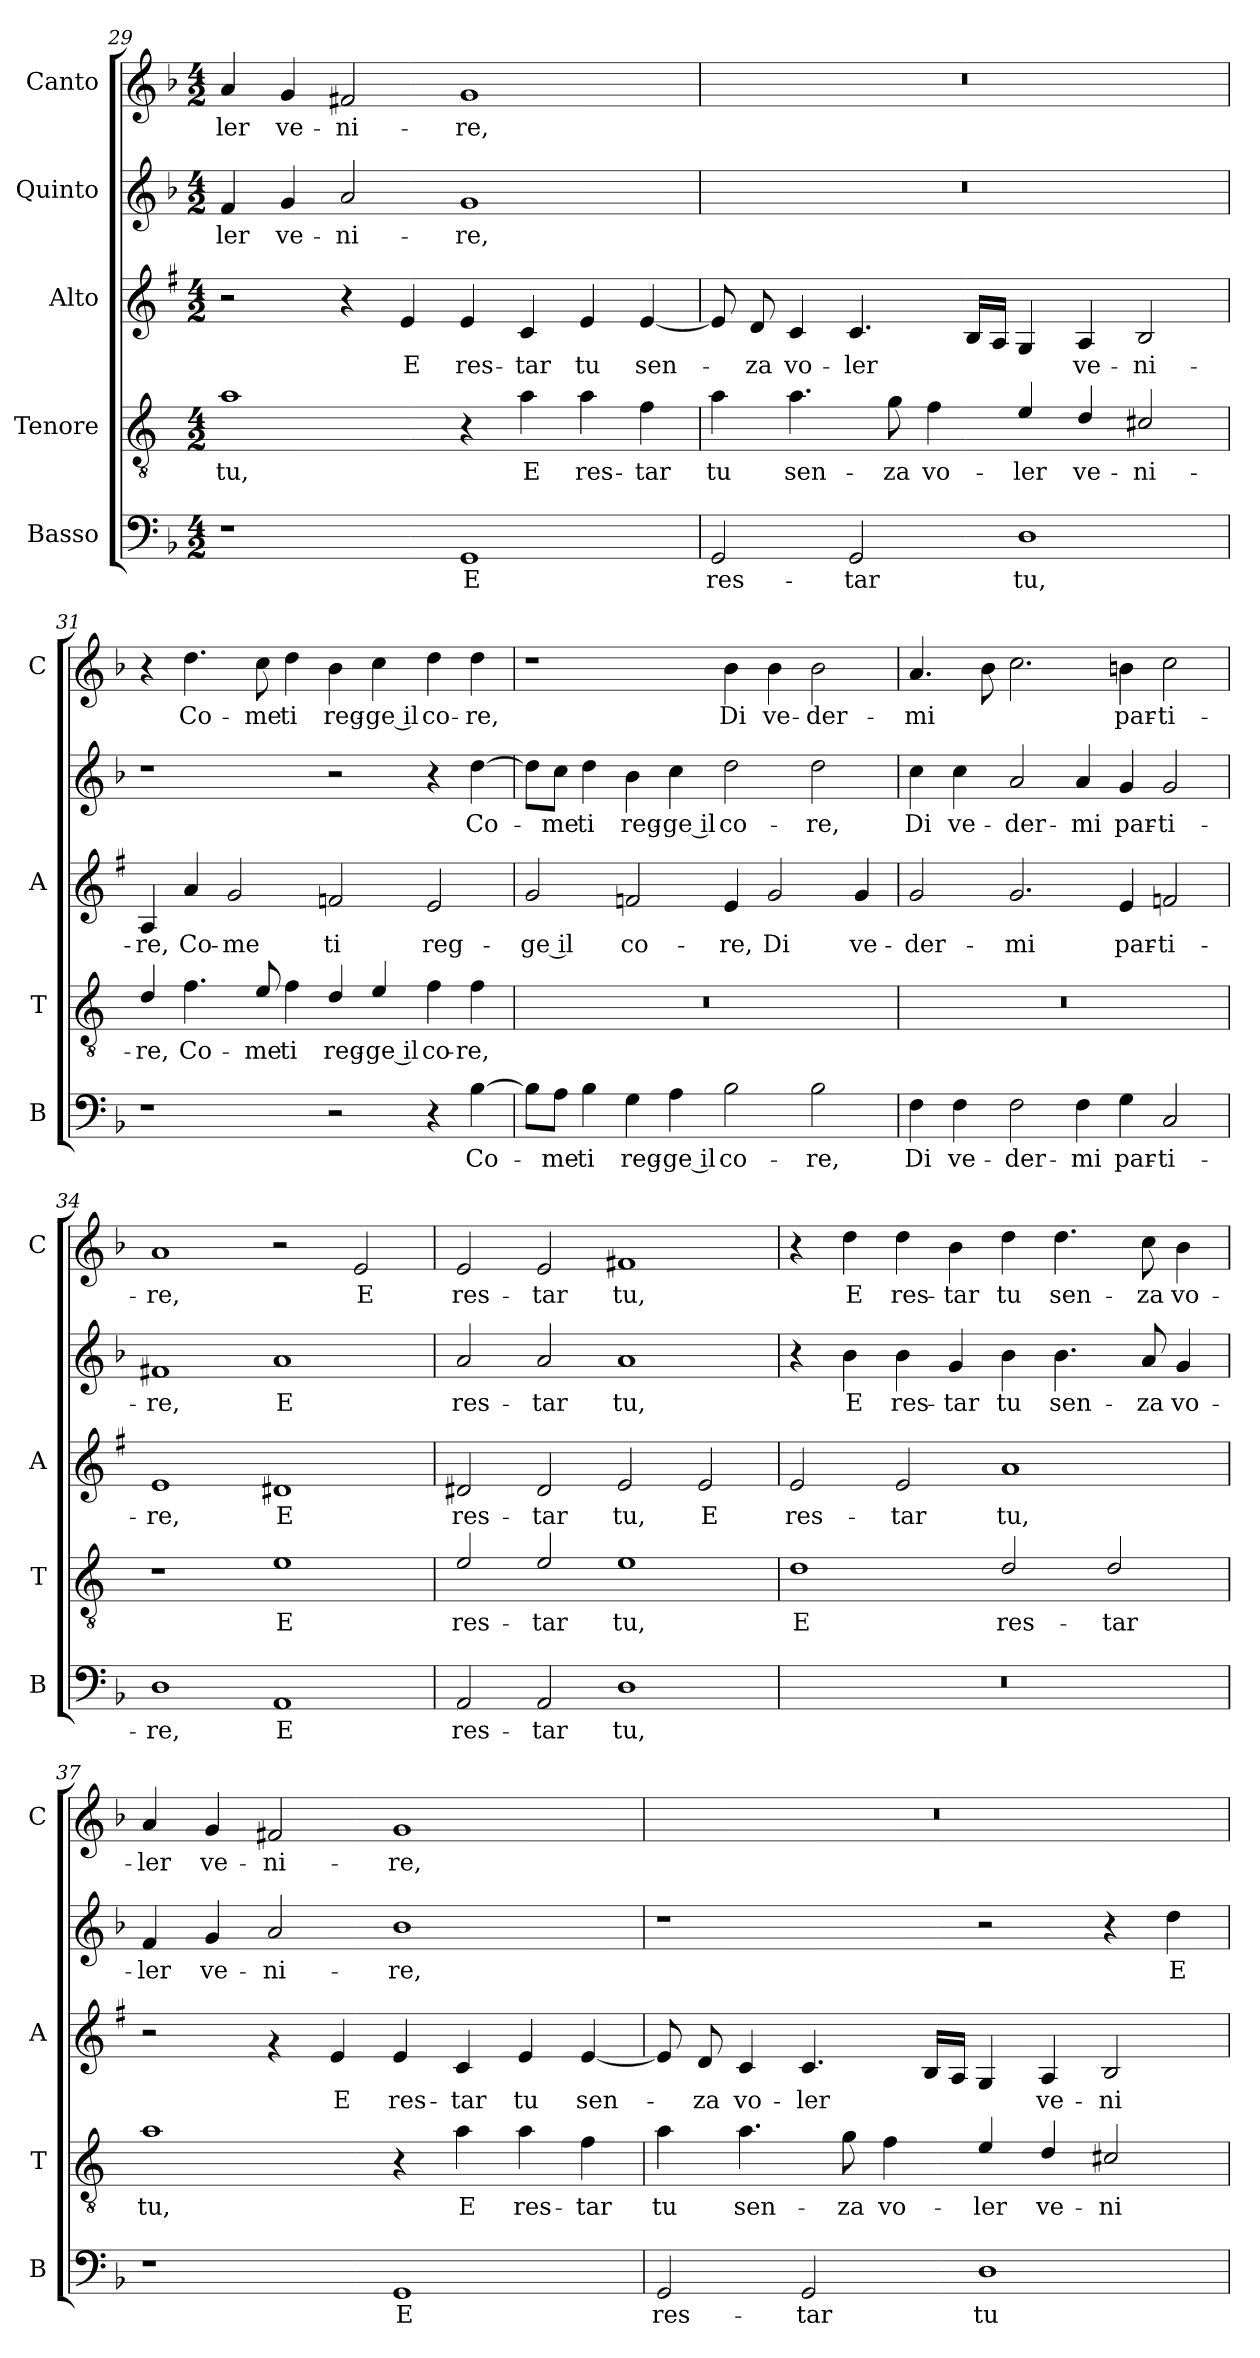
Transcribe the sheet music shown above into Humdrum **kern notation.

**kern	**text	**kern	**text	**kern	**text	**kern	**text	**kern	**text
*part5	*part5	*part4	*part4	*part3	*part3	*part2	*part2	*part1	*part1
*staff5	*staff5	*staff4	*staff4	*staff3	*staff3	*staff2	*staff2	*staff1	*staff1
*I"Basso	*	*I"Tenore	*	*I"Alto	*	*I"Quinto	*	*I"Canto	*
*I'B	*	*I'T	*	*I'A	*	*	*	*I'C	*
*clefF4	*	*clefGv2	*	*clefG2	*	*clefG2	*	*clefG2	*
*	*	*ITrd4c7	*	*ITrd1c2	*	*	*	*	*
*k[b-]	*	*k[b-]	*	*k[b-]	*	*k[b-]	*	*k[b-]	*
*F:	*	*F:	*	*F:	*	*F:	*	*F:	*
*M4/2	*	*M4/2	*	*M4/2	*	*M4/2	*	*M4/2	*
=29	=29	=29	=29	=29	=29	=29	=29	=29	=29
!	!	!	!LO:LY:b	!	!	!	!LO:LY:b	!	!LO:LY:b
1r	.	1d	tu,	2r	.	4f/	-ler	4a/	-ler
!	!	!	!	!	!	!	!LO:LY:b	!	!LO:LY:b
.	.	.	.	.	.	4g/	ve-	4g/	ve-
!	!	!	!	!	!	!	!LO:LY:b	!	!LO:LY:b
.	.	.	.	4r	.	2a/	-ni-	2f#X/	-ni-
!	!	!	!	!	!LO:LY:b	!	!	!	!
.	.	.	.	4d/	E	.	.	.	.
!	!LO:LY:b	!	!	!	!LO:LY:b	!	!LO:LY:b	!	!LO:LY:b
1GG	E	4r	.	4d/	res-	1g	-re,	1g	-re,
!	!	!	!LO:LY:b	!	!LO:LY:b	!	!	!	!
.	.	4d\	E	4B-/	-tar	.	.	.	.
!	!	!	!LO:LY:b	!	!LO:LY:b	!	!	!	!
.	.	4d\	res-	4d/	tu	.	.	.	.
!	!	!	!LO:LY:b	!	!LO:LY:b	!	!	!	!
.	.	4B-\	-tar	[4d/	sen-	.	.	.	.
!!LO:LB:g=z
=30	=30	=30	=30	=30	=30	=30	=30	=30	=30
!	!LO:LY:b	!	!LO:LY:b	!	!	!	!	!	!
2GG/	res-	4d\	tu	8d/]	.	0r	.	0r	.
!	!	!	!	!	!LO:LY:b	!	!	!	!
.	.	.	.	8c/	-za	.	.	.	.
!	!	!	!LO:LY:b	!	!LO:LY:b	!	!	!	!
.	.	4.d\	sen-	4B-/	vo-	.	.	.	.
!	!LO:LY:b	!	!	!	!LO:LY:b	!	!	!	!
2GG/	-tar	.	.	4.B-/	-ler	.	.	.	.
!	!	!	!LO:LY:b	!	!	!	!	!	!
.	.	8c\	-za	.	.	.	.	.	.
!	!	!	!LO:LY:b	!	!	!	!	!	!
.	.	4B-\	vo-	.	.	.	.	.	.
.	.	.	.	16A/LL	.	.	.	.	.
.	.	.	.	16G/JJ	.	.	.	.	.
!	!LO:LY:b	!	!LO:LY:b	!	!	!	!	!	!
1D	tu,	4A/	-ler	4F/	.	.	.	.	.
!	!	!	!LO:LY:b	!	!LO:LY:b	!	!	!	!
.	.	4G/	ve-	4G/	ve-	.	.	.	.
!	!	!	!LO:LY:b	!	!LO:LY:b	!	!	!	!
.	.	2F#X/	-ni-	2A/	-ni-	.	.	.	.
=31	=31	=31	=31	=31	=31	=31	=31	=31	=31
!	!	!	!LO:LY:b	!	!LO:LY:b	!	!	!	!
1r	.	4G/	-re,	4G/	-re,	1r	.	4r	.
!	!	!	!LO:LY:b	!	!LO:LY:b	!	!	!	!LO:LY:b
.	.	4.B-\	Co-	4g/	Co-	.	.	4.dd\	Co-
!	!	!	!	!	!LO:LY:b	!	!	!	!
.	.	.	.	2f/	-me	.	.	.	.
!	!	!	!LO:LY:b	!	!	!	!	!	!LO:LY:b
.	.	8A/	-me	.	.	.	.	8cc\	-me
!	!	!	!LO:LY:b	!	!	!	!	!	!LO:LY:b
.	.	4B-\	ti	.	.	.	.	4dd\	ti
!	!	!	!LO:LY:b	!	!LO:LY:b	!	!	!	!LO:LY:b
2r	.	4G/	reg-	2e-X/	ti	2r	.	4b-\	reg-
!	!	!	!LO:LY:b	!	!	!	!	!	!LO:LY:b
.	.	4A/	-ge il	.	.	.	.	4cc\	-ge il
!	!	!	!LO:LY:b	!	!LO:LY:b	!	!	!	!LO:LY:b
4r	.	4B-\	co-	2d/	reg-	4r	.	4dd\	co-
!	!LO:LY:b	!	!LO:LY:b	!	!	!	!LO:LY:b	!	!LO:LY:b
[4B-\	Co-	4B-\	-re,	.	.	[4dd\	Co-	4dd\	-re,
=32	=32	=32	=32	=32	=32	=32	=32	=32	=32
!	!	!	!	!	!LO:LY:b	!	!	!	!
8B-\L]	.	0r	.	2f/	-ge il	8dd\L]	.	1r	.
!	!LO:LY:b	!	!	!	!	!	!LO:LY:b	!	!
8A\J	-me	.	.	.	.	8cc\J	-me	.	.
!	!LO:LY:b	!	!	!	!	!	!LO:LY:b	!	!
4B-\	ti	.	.	.	.	4dd\	ti	.	.
!	!LO:LY:b	!	!	!	!LO:LY:b	!	!LO:LY:b	!	!
4G\	reg-	.	.	2e-X/	co-	4b-\	reg-	.	.
!	!LO:LY:b	!	!	!	!	!	!LO:LY:b	!	!
4A\	-ge il	.	.	.	.	4cc\	-ge il	.	.
!	!LO:LY:b	!	!	!	!LO:LY:b	!	!LO:LY:b	!	!LO:LY:b
2B-\	co-	.	.	4d/	-re,	2dd\	co-	4b-\	Di
!	!	!	!	!	!LO:LY:b	!	!	!	!LO:LY:b
.	.	.	.	2f/	Di	.	.	4b-\	ve-
!	!LO:LY:b	!	!	!	!	!	!LO:LY:b	!	!LO:LY:b
2B-\	-re,	.	.	.	.	2dd\	-re,	2b-\	-der-
!	!	!	!	!	!LO:LY:b	!	!	!	!
.	.	.	.	4f/	ve-	.	.	.	.
!!LO:PB:g=z
=33	=33	=33	=33	=33	=33	=33	=33	=33	=33
!	!LO:LY:b	!	!	!	!LO:LY:b	!	!LO:LY:b	!	!LO:LY:b
4F\	Di	0r	.	2f/	-der-	4cc\	Di	4.a/	-mi
!	!LO:LY:b	!	!	!	!	!	!LO:LY:b	!	!
4F\	ve-	.	.	.	.	4cc\	ve-	.	.
.	.	.	.	.	.	.	.	8b-\	.
!	!LO:LY:b	!	!	!	!LO:LY:b	!	!LO:LY:b	!	!
2F\	-der-	.	.	2.f/	-mi	2a/	-der-	2.cc\	.
!	!LO:LY:b	!	!	!	!	!	!LO:LY:b	!	!
4F\	-mi	.	.	.	.	4a/	-mi	.	.
!	!LO:LY:b	!	!	!	!LO:LY:b	!	!LO:LY:b	!	!LO:LY:b
4G\	par-	.	.	4d/	par-	4g/	par-	4bn\	par-
!	!LO:LY:b	!	!	!	!LO:LY:b	!	!LO:LY:b	!	!LO:LY:b
2C/	-ti-	.	.	2e-X/	-ti-	2g/	-ti-	2cc\	-ti-
=34	=34	=34	=34	=34	=34	=34	=34	=34	=34
!	!LO:LY:b	!	!	!	!LO:LY:b	!	!LO:LY:b	!	!LO:LY:b
1D	-re,	1r	.	1d	-re,	1f#X	-re,	1a	-re,
!	!LO:LY:b	!	!LO:LY:b	!	!LO:LY:b	!	!LO:LY:b	!	!
1AA	E	1A	E	1c#X	E	1a	E	2r	.
!	!	!	!	!	!	!	!	!	!LO:LY:b
.	.	.	.	.	.	.	.	2e/	E
=35	=35	=35	=35	=35	=35	=35	=35	=35	=35
!	!LO:LY:b	!	!LO:LY:b	!	!LO:LY:b	!	!LO:LY:b	!	!LO:LY:b
2AA/	res-	2A/	res-	2c#X/	res-	2a/	res-	2e/	res-
!	!LO:LY:b	!	!LO:LY:b	!	!LO:LY:b	!	!LO:LY:b	!	!LO:LY:b
2AA/	-tar	2A/	-tar	2c#/	-tar	2a/	-tar	2e/	-tar
!	!LO:LY:b	!	!LO:LY:b	!	!LO:LY:b	!	!LO:LY:b	!	!LO:LY:b
1D	tu,	1A	tu,	2d/	tu,	1a	tu,	1f#X	tu,
!	!	!	!	!	!LO:LY:b	!	!	!	!
.	.	.	.	2d/	E	.	.	.	.
=36	=36	=36	=36	=36	=36	=36	=36	=36	=36
!	!	!	!LO:LY:b	!	!LO:LY:b	!	!	!	!
0r	.	1G	E	2d/	res-	4r	.	4r	.
!	!	!	!	!	!	!	!LO:LY:b	!	!LO:LY:b
.	.	.	.	.	.	4b-\	E	4dd\	E
!	!	!	!	!	!LO:LY:b	!	!LO:LY:b	!	!LO:LY:b
.	.	.	.	2d/	-tar	4b-\	res-	4dd\	res-
!	!	!	!	!	!	!	!LO:LY:b	!	!LO:LY:b
.	.	.	.	.	.	4g/	-tar	4b-\	-tar
!	!	!	!LO:LY:b	!	!LO:LY:b	!	!LO:LY:b	!	!LO:LY:b
.	.	2G/	res-	1g	tu,	4b-\	tu	4dd\	tu
!	!	!	!	!	!	!	!LO:LY:b	!	!LO:LY:b
.	.	.	.	.	.	4.b-\	sen-	4.dd\	sen-
!	!	!	!LO:LY:b	!	!	!	!	!	!
.	.	2G/	-tar	.	.	.	.	.	.
!	!	!	!	!	!	!	!LO:LY:b	!	!LO:LY:b
.	.	.	.	.	.	8a/	-za	8cc\	-za
!	!	!	!	!	!	!	!LO:LY:b	!	!LO:LY:b
.	.	.	.	.	.	4g/	vo-	4b-\	vo-
!!LO:LB:g=z
=37	=37	=37	=37	=37	=37	=37	=37	=37	=37
!	!	!	!LO:LY:b	!	!	!	!LO:LY:b	!	!LO:LY:b
1r	.	1d	tu,	2r	.	4f/	-ler	4a/	-ler
!	!	!	!	!	!	!	!LO:LY:b	!	!LO:LY:b
.	.	.	.	.	.	4g/	ve-	4g/	ve-
!	!	!	!	!	!	!	!LO:LY:b	!	!LO:LY:b
.	.	.	.	4rf	.	2a/	-ni-	2f#X/	-ni-
!	!	!	!	!	!LO:LY:b	!	!	!	!
.	.	.	.	4d/	E	.	.	.	.
!	!LO:LY:b	!	!	!	!LO:LY:b	!	!LO:LY:b	!	!LO:LY:b
1GG	E	4r	.	4d/	res-	1b-	-re,	1g	-re,
!	!	!	!LO:LY:b	!	!LO:LY:b	!	!	!	!
.	.	4d\	E	4B-/	-tar	.	.	.	.
!	!	!	!LO:LY:b	!	!LO:LY:b	!	!	!	!
.	.	4d\	res-	4d/	tu	.	.	.	.
!	!	!	!LO:LY:b	!	!LO:LY:b	!	!	!	!
.	.	4B-\	-tar	[4d/	sen-	.	.	.	.
=38	=38	=38	=38	=38	=38	=38	=38	=38	=38
!	!LO:LY:b	!	!LO:LY:b	!	!	!	!	!	!
2GG/	res-	4d\	tu	8d/]	.	1r	.	0r	.
!	!	!	!	!	!LO:LY:b	!	!	!	!
.	.	.	.	8c/	-za	.	.	.	.
!	!	!	!LO:LY:b	!	!LO:LY:b	!	!	!	!
.	.	4.d\	sen-	4B-/	vo-	.	.	.	.
!	!LO:LY:b	!	!	!	!LO:LY:b	!	!	!	!
2GG/	-tar	.	.	4.B-/	-ler	.	.	.	.
!	!	!	!LO:LY:b	!	!	!	!	!	!
.	.	8c\	-za	.	.	.	.	.	.
!	!	!	!LO:LY:b	!	!	!	!	!	!
.	.	4B-\	vo-	.	.	.	.	.	.
.	.	.	.	16A/LL	.	.	.	.	.
.	.	.	.	16G/JJ	.	.	.	.	.
!	!LO:LY:b	!	!LO:LY:b	!	!	!	!	!	!
1D	tu	4A/	-ler	4F/	.	2r	.	.	.
!	!	!	!LO:LY:b	!	!LO:LY:b	!	!	!	!
.	.	4G/	ve-	4G/	ve-	.	.	.	.
!	!	!	!LO:LY:b	!	!LO:LY:b	!	!	!	!
.	.	2F#X/	-ni-	2A/	-ni-	4r	.	.	.
!	!	!	!	!	!	!	!LO:LY:b	!	!
.	.	.	.	.	.	4dd\	E	.	.
=	=	=	=	=	=	=	=	=	=
*-	*-	*-	*-	*-	*-	*-	*-	*-	*-
